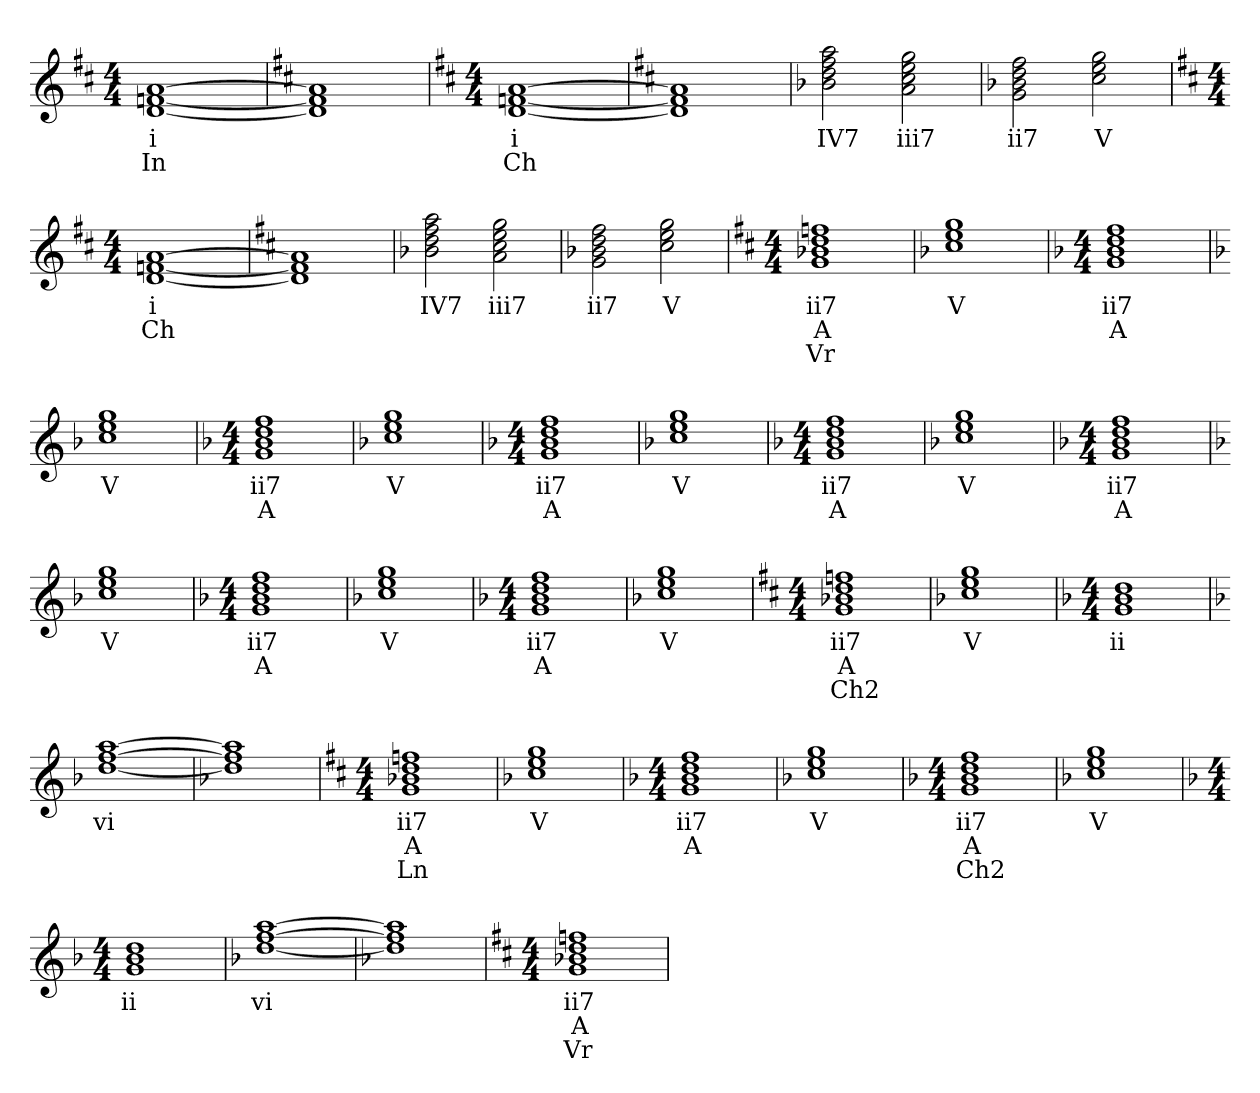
**kern	**text	**text	**text
*part1	*part1	*part1	*part1
*staff1	*staff1	*staff1	*staff1
*k[f#c#]	*	*	*
*D:	*	*	*
*M4/4	*	*	*
=	=	=	=
[1d [1fn [1a	i	In	.
=	=	=	=
*k[f#c#]	*	*	*
*D:	*	*	*
1d] 1fn] 1a]	.	.	.
=	=	=	=
*k[f#c#]	*	*	*
*D:	*	*	*
*M4/4	*	*	*
[1d [1fn [1a	i	Ch	.
=	=	=	=
*k[f#c#]	*	*	*
*D:	*	*	*
1d] 1fn] 1a]	.	.	.
=	=	=	=
*k[b-]	*	*	*
*F:	*	*	*
2b- 2dd 2ff 2aa	IV7	.	.
2a 2cc 2ee 2gg	iii7	.	.
=	=	=	=
*k[b-]	*	*	*
*F:	*	*	*
2g 2b- 2dd 2ff	ii7	.	.
2cc 2ee 2gg	V	.	.
=	=	=	=
*k[f#c#]	*	*	*
*D:	*	*	*
*M4/4	*	*	*
[1d [1fn [1a	i	Ch	.
=	=	=	=
*k[f#c#]	*	*	*
*D:	*	*	*
1d] 1fn] 1a]	.	.	.
=	=	=	=
*k[b-]	*	*	*
*F:	*	*	*
2b- 2dd 2ff 2aa	IV7	.	.
2a 2cc 2ee 2gg	iii7	.	.
=	=	=	=
*k[b-]	*	*	*
*F:	*	*	*
2g 2b- 2dd 2ff	ii7	.	.
2cc 2ee 2gg	V	.	.
=	=	=	=
*k[f#c#]	*	*	*
*D:	*	*	*
*M4/4	*	*	*
1g 1b-X 1dd 1ffn	ii7	A	Vr
=	=	=	=
*k[b-]	*	*	*
*F:	*	*	*
1cc 1ee 1gg	V	.	.
=	=	=	=
*k[b-]	*	*	*
*F:	*	*	*
*M4/4	*	*	*
1g 1b- 1dd 1ff	ii7	A	.
=	=	=	=
*k[b-]	*	*	*
*F:	*	*	*
1cc 1ee 1gg	V	.	.
=	=	=	=
*k[b-]	*	*	*
*F:	*	*	*
*M4/4	*	*	*
1g 1b- 1dd 1ff	ii7	A	.
=	=	=	=
*k[b-]	*	*	*
*F:	*	*	*
1cc 1ee 1gg	V	.	.
=	=	=	=
*k[b-]	*	*	*
*F:	*	*	*
*M4/4	*	*	*
1g 1b- 1dd 1ff	ii7	A	.
=	=	=	=
*k[b-]	*	*	*
*F:	*	*	*
1cc 1ee 1gg	V	.	.
=	=	=	=
*k[b-]	*	*	*
*F:	*	*	*
*M4/4	*	*	*
1g 1b- 1dd 1ff	ii7	A	.
=	=	=	=
*k[b-]	*	*	*
*F:	*	*	*
1cc 1ee 1gg	V	.	.
=	=	=	=
*k[b-]	*	*	*
*F:	*	*	*
*M4/4	*	*	*
1g 1b- 1dd 1ff	ii7	A	.
=	=	=	=
*k[b-]	*	*	*
*F:	*	*	*
1cc 1ee 1gg	V	.	.
=	=	=	=
*k[b-]	*	*	*
*F:	*	*	*
*M4/4	*	*	*
1g 1b- 1dd 1ff	ii7	A	.
=	=	=	=
*k[b-]	*	*	*
*F:	*	*	*
1cc 1ee 1gg	V	.	.
=	=	=	=
*k[b-]	*	*	*
*F:	*	*	*
*M4/4	*	*	*
1g 1b- 1dd 1ff	ii7	A	.
=	=	=	=
*k[b-]	*	*	*
*F:	*	*	*
1cc 1ee 1gg	V	.	.
=	=	=	=
*k[f#c#]	*	*	*
*D:	*	*	*
*M4/4	*	*	*
1g 1b-X 1dd 1ffn	ii7	A	Ch2
=	=	=	=
*k[b-]	*	*	*
*F:	*	*	*
1cc 1ee 1gg	V	.	.
=	=	=	=
*k[b-]	*	*	*
*F:	*	*	*
*M4/4	*	*	*
1g 1b- 1dd	ii	.	.
=	=	=	=
*k[b-]	*	*	*
*F:	*	*	*
[1dd [1ff [1aa	vi	.	.
=	=	=	=
*k[b-]	*	*	*
*F:	*	*	*
1dd] 1ff] 1aa]	.	.	.
=	=	=	=
*k[f#c#]	*	*	*
*D:	*	*	*
*M4/4	*	*	*
1g 1b-X 1dd 1ffn	ii7	A	Ln
=	=	=	=
*k[b-]	*	*	*
*F:	*	*	*
1cc 1ee 1gg	V	.	.
=	=	=	=
*k[b-]	*	*	*
*F:	*	*	*
*M4/4	*	*	*
1g 1b- 1dd 1ff	ii7	A	.
=	=	=	=
*k[b-]	*	*	*
*F:	*	*	*
1cc 1ee 1gg	V	.	.
=	=	=	=
*k[b-]	*	*	*
*F:	*	*	*
*M4/4	*	*	*
1g 1b- 1dd 1ff	ii7	A	Ch2
=	=	=	=
*k[b-]	*	*	*
*F:	*	*	*
1cc 1ee 1gg	V	.	.
=	=	=	=
*k[b-]	*	*	*
*F:	*	*	*
*M4/4	*	*	*
1g 1b- 1dd	ii	.	.
=	=	=	=
*k[b-]	*	*	*
*F:	*	*	*
[1dd [1ff [1aa	vi	.	.
=	=	=	=
*k[b-]	*	*	*
*F:	*	*	*
1dd] 1ff] 1aa]	.	.	.
=	=	=	=
*k[f#c#]	*	*	*
*D:	*	*	*
*M4/4	*	*	*
1g 1b-X 1dd 1ffn	ii7	A	Vr
=	=	=	=
*-	*-	*-	*-
